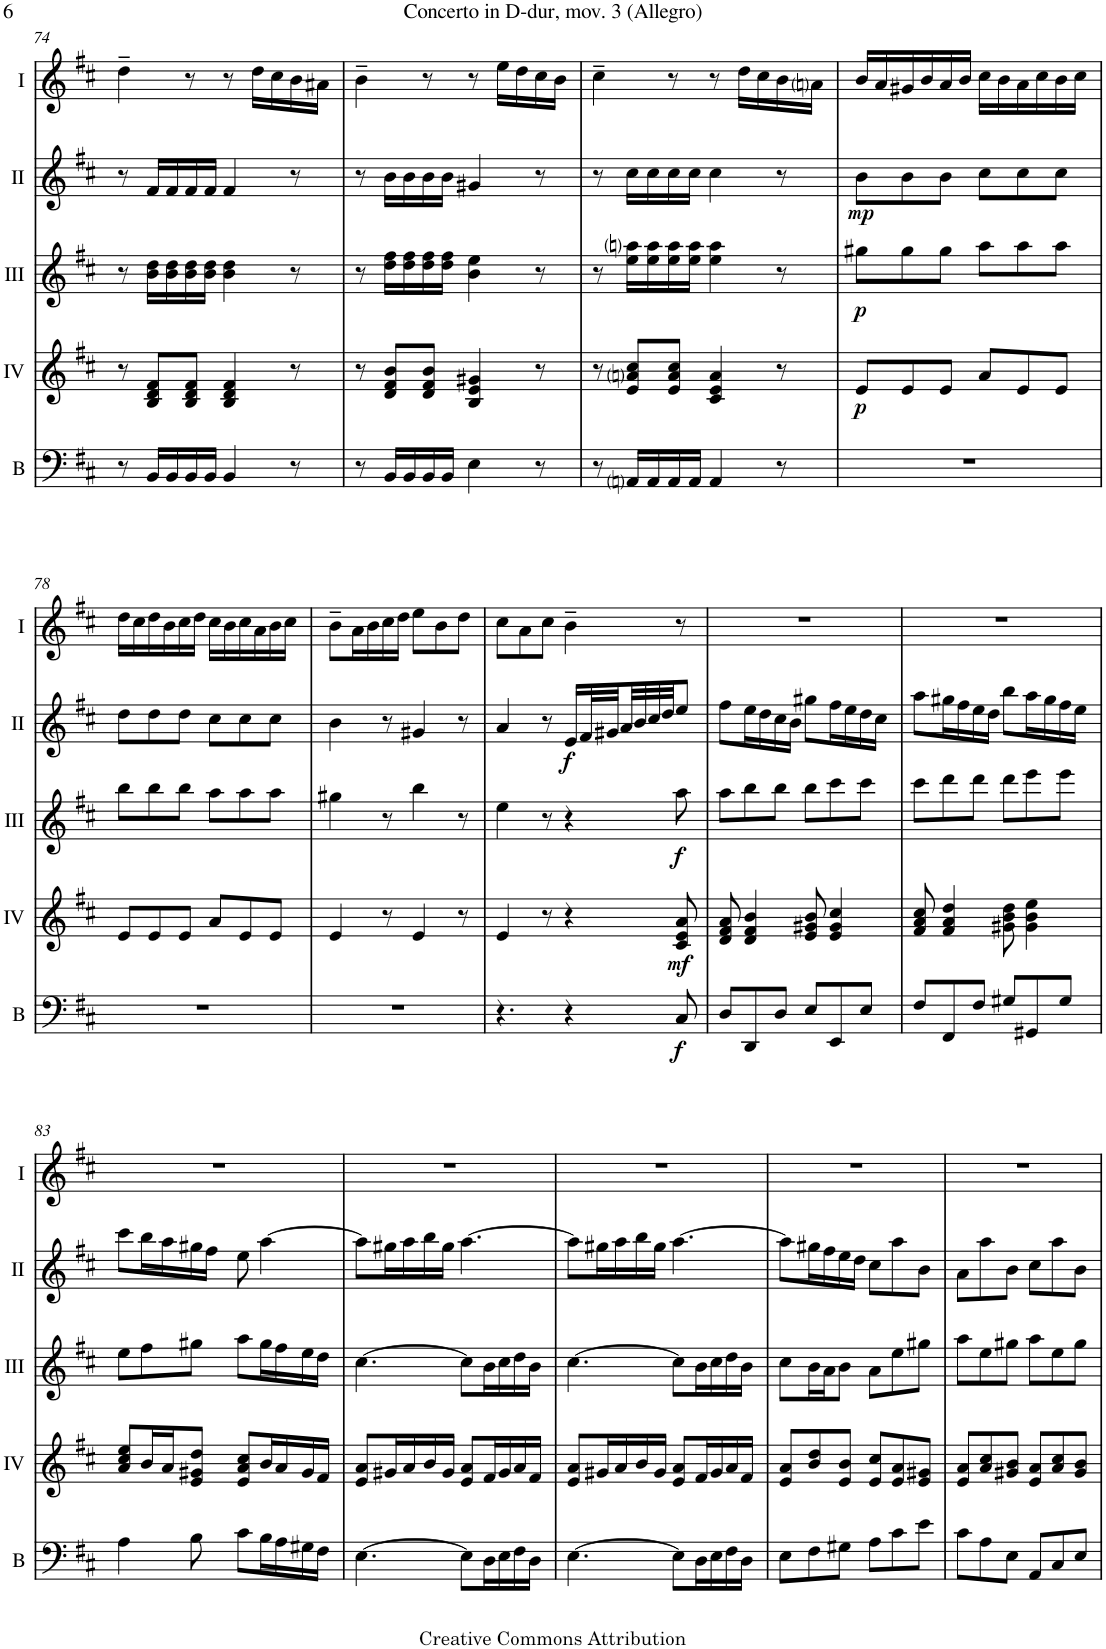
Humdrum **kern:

**kern	**dynam	**kern	**dynam	**kern	**dynam	**kern	**dynam	**kern
*part5	*part5	*part4	*part4	*part3	*part3	*part2	*part2	*part1
*staff5	*staff5	*staff4	*staff4	*staff3	*staff3	*staff2	*staff2	*staff1
*I"Bass	*	*I"Acc. 4	*	*I"Acc. 3	*	*I"Acc. 2	*	*I"Acc. 1
*I'B	*	*	*	*	*	*	*	*
!!LO:PB:g=z
*clefF4	*	*clefG2	*	*clefG2	*	*clefG2	*	*clefG2
*Trd7c12	*	*	*	*Trd7c12	*	*	*	*
*k[f#c#]	*	*k[f#c#]	*	*k[f#c#]	*	*k[f#c#]	*	*k[f#c#]
*M6/8	*	*M6/8	*	*M6/8	*	*M6/8	*	*M6/8
=74	=74	=74	=74	=74	=74	=74	=74	=74
8r	.	8r	.	8r	.	8r	.	4dd~\
16BB/LL	.	8B/ 8d/ 8f#/L	.	16b\ 16dd\LL	.	16f#/LL	.	.
16BB/	.	.	.	16b\ 16dd\	.	16f#/	.	.
16BB/	.	8B/ 8d/ 8f#/J	.	16b\ 16dd\	.	16f#/	.	8r
16BB/JJ	.	.	.	16b\ 16dd\JJ	.	16f#/JJ	.	.
4BB/	.	4B/ 4d/ 4f#/	.	4b\ 4dd\	.	4f#/	.	8r
.	.	.	.	.	.	.	.	16dd\LL
.	.	.	.	.	.	.	.	16cc#\
8r	.	8r	.	8r	.	8r	.	16b\
.	.	.	.	.	.	.	.	16a#X\JJ
=75	=75	=75	=75	=75	=75	=75	=75	=75
8r	.	8r	.	8r	.	8r	.	4b~\
16BB/LL	.	8d/ 8f#/ 8b/L	.	16dd\ 16ff#\LL	.	16b\LL	.	.
16BB/	.	.	.	16dd\ 16ff#\	.	16b\	.	.
16BB/	.	8d/ 8f#/ 8b/J	.	16dd\ 16ff#\	.	16b\	.	8r
16BB/JJ	.	.	.	16dd\ 16ff#\JJ	.	16b\JJ	.	.
4E\	.	4B/ 4e/ 4g#X/	.	4b\ 4ee\	.	4g#X/	.	8r
.	.	.	.	.	.	.	.	16ee\LL
.	.	.	.	.	.	.	.	16dd\
8r	.	8r	.	8r	.	8r	.	16cc#\
.	.	.	.	.	.	.	.	16b\JJ
=76	=76	=76	=76	=76	=76	=76	=76	=76
8r	.	8r	.	8r	.	8r	.	4cc#~\
16AAni/LL	.	8e/ 8ani/ 8cc#/L	.	16ee\ 16aani\LL	.	16cc#\LL	.	.
16AA/	.	.	.	16ee\ 16aa\	.	16cc#\	.	.
16AA/	.	8e/ 8a/ 8cc#/J	.	16ee\ 16aa\	.	16cc#\	.	8r
16AA/JJ	.	.	.	16ee\ 16aa\JJ	.	16cc#\JJ	.	.
4AA/	.	4c#/ 4e/ 4a/	.	4ee\ 4aa\	.	4cc#\	.	8r
.	.	.	.	.	.	.	.	16dd\LL
.	.	.	.	.	.	.	.	16cc#\
8r	.	8r	.	8r	.	8r	.	16b\
.	.	.	.	.	.	.	.	16ani\JJ
=77	=77	=77	=77	=77	=77	=77	=77	=77
!	!	!	!LO:DY:b	!	!LO:DY:b	!	!LO:DY:b	!
2.r	.	8e/L	p	8gg#X\L	p	8b\L	mp	16b/LL
.	.	.	.	.	.	.	.	16a/
.	.	8e/	.	8gg#\	.	8b\	.	16g#X/
.	.	.	.	.	.	.	.	16b/
.	.	8e/J	.	8gg#\J	.	8b\J	.	16a/
.	.	.	.	.	.	.	.	16b/JJ
.	.	8a/L	.	8aa\L	.	8cc#\L	.	16cc#\LL
.	.	.	.	.	.	.	.	16b\
.	.	8e/	.	8aa\	.	8cc#\	.	16a\
.	.	.	.	.	.	.	.	16cc#\
.	.	8e/J	.	8aa\J	.	8cc#\J	.	16b\
.	.	.	.	.	.	.	.	16cc#\JJ
!!LO:LB:g=z
=78	=78	=78	=78	=78	=78	=78	=78	=78
2.r	.	8e/L	.	8bb\L	.	8dd\L	.	16dd\LL
.	.	.	.	.	.	.	.	16cc#\
.	.	8e/	.	8bb\	.	8dd\	.	16dd\
.	.	.	.	.	.	.	.	16b\
.	.	8e/J	.	8bb\J	.	8dd\J	.	16cc#\
.	.	.	.	.	.	.	.	16dd\JJ
.	.	8a/L	.	8aa\L	.	8cc#\L	.	16cc#\LL
.	.	.	.	.	.	.	.	16b\
.	.	8e/	.	8aa\	.	8cc#\	.	16cc#\
.	.	.	.	.	.	.	.	16a\
.	.	8e/J	.	8aa\J	.	8cc#\J	.	16b\
.	.	.	.	.	.	.	.	16cc#\JJ
=79	=79	=79	=79	=79	=79	=79	=79	=79
2.r	.	4e/	.	4gg#X\	.	4b\	.	8b~\L
.	.	.	.	.	.	.	.	16a\L
.	.	.	.	.	.	.	.	16b\
.	.	8r	.	8r	.	8r	.	16cc#\
.	.	.	.	.	.	.	.	16dd\JJ
.	.	4e/	.	4bb\	.	4g#X/	.	8ee\L
.	.	.	.	.	.	.	.	8b\
.	.	8r	.	8r	.	8r	.	8dd\J
=80	=80	=80	=80	=80	=80	=80	=80	=80
4.r	.	4e/	.	4ee\	.	4a/	.	8cc#\L
.	.	.	.	.	.	.	.	8a\
.	.	8r	.	8r	.	8r	.	8cc#\J
!	!	!	!	!	!	!	!LO:DY:b	!
4r	.	4r	.	4r	.	16e/LL	f	4b~\
.	.	.	.	.	.	32f#/L	.	.
.	.	.	.	.	.	32g#X/	.	.
.	.	.	.	.	.	32a/	.	.
.	.	.	.	.	.	32b/	.	.
.	.	.	.	.	.	32cc#/	.	.
.	.	.	.	.	.	32dd/JJ	.	.
!	!LO:DY:b	!	!LO:DY:b	!	!LO:DY:b	!	!	!
8C#/	f	8c#/ 8e/ 8a/	mf	8aa\	f	8ee/J	.	8r
=81	=81	=81	=81	=81	=81	=81	=81	=81
8D/L	.	8d/ 8f#/ 8a/	.	8aa\L	.	8ff#\L	.	2.r
8DD/	.	4d/ 4f#/ 4b/	.	8bb\	.	16ee\L	.	.
.	.	.	.	.	.	16dd\	.	.
8D/J	.	.	.	8bb\J	.	16cc#\	.	.
.	.	.	.	.	.	16b\JJ	.	.
8E/L	.	8e/ 8g#X/ 8b/	.	8bb\L	.	8gg#X\L	.	.
8EE/	.	4e/ 4g#/ 4cc#/	.	8ccc#\	.	16ff#\L	.	.
.	.	.	.	.	.	16ee\	.	.
8E/J	.	.	.	8ccc#\J	.	16dd\	.	.
.	.	.	.	.	.	16cc#\JJ	.	.
=82	=82	=82	=82	=82	=82	=82	=82	=82
8F#/L	.	8f#/ 8a/ 8cc#/	.	8ccc#\L	.	8aa\L	.	2.r
8FF#/	.	4f#/ 4a/ 4dd/	.	8ddd\	.	16gg#X\L	.	.
.	.	.	.	.	.	16ff#\	.	.
8F#/J	.	.	.	8ddd\J	.	16ee\	.	.
.	.	.	.	.	.	16dd\JJ	.	.
8G#X/L	.	8g#X\ 8b\ 8dd\	.	8ddd\L	.	8bb\L	.	.
8GG#X/	.	4g#\ 4b\ 4ee\	.	8eee\	.	16aa\L	.	.
.	.	.	.	.	.	16gg#\	.	.
8G#/J	.	.	.	8eee\J	.	16ff#\	.	.
.	.	.	.	.	.	16ee\JJ	.	.
!!LO:LB:g=z
=83	=83	=83	=83	=83	=83	=83	=83	=83
4A\	.	8a/ 8cc#/ 8ee/L	.	8ee\L	.	8ccc#\L	.	2.r
.	.	16b/L	.	8ff#\	.	16bb\L	.	.
.	.	16a/J	.	.	.	16aa\	.	.
8B\	.	8e/ 8g#X/ 8dd/J	.	8gg#X\J	.	16gg#X\	.	.
.	.	.	.	.	.	16ff#\JJ	.	.
8c#\L	.	8e/ 8a/ 8cc#/L	.	8aa\L	.	8ee\	.	.
16B\L	.	16b/L	.	16gg#\L	.	[4aa\	.	.
16A\	.	16a/	.	16ff#\	.	.	.	.
16G#X\	.	16g#/	.	16ee\	.	.	.	.
16F#\JJ	.	16f#/JJ	.	16dd\JJ	.	.	.	.
=84	=84	=84	=84	=84	=84	=84	=84	=84
[4.E\	.	8e/ 8a/L	.	[4.cc#\	.	8aa\L]	.	2.r
.	.	16g#X/L	.	.	.	16gg#X\L	.	.
.	.	16a/	.	.	.	16aa\	.	.
.	.	16b/	.	.	.	16bb\	.	.
.	.	16g#/JJ	.	.	.	16gg#\JJ	.	.
8E\L]	.	8e/ 8a/L	.	8cc#\L]	.	[4.aa\	.	.
16D\L	.	16f#/L	.	16b\L	.	.	.	.
16E\	.	16g#/	.	16cc#\	.	.	.	.
16F#\	.	16a/	.	16dd\	.	.	.	.
16D\JJ	.	16f#/JJ	.	16b\JJ	.	.	.	.
=85	=85	=85	=85	=85	=85	=85	=85	=85
[4.E\	.	8e/ 8a/L	.	[4.cc#\	.	8aa\L]	.	2.r
.	.	16g#X/L	.	.	.	16gg#X\L	.	.
.	.	16a/	.	.	.	16aa\	.	.
.	.	16b/	.	.	.	16bb\	.	.
.	.	16g#/JJ	.	.	.	16gg#\JJ	.	.
8E\L]	.	8e/ 8a/L	.	8cc#\L]	.	[4.aa\	.	.
16D\L	.	16f#/L	.	16b\L	.	.	.	.
16E\	.	16g#/	.	16cc#\	.	.	.	.
16F#\	.	16a/	.	16dd\	.	.	.	.
16D\JJ	.	16f#/JJ	.	16b\JJ	.	.	.	.
=86	=86	=86	=86	=86	=86	=86	=86	=86
8E\L	.	8e/ 8a/L	.	8cc#\L	.	8aa\L]	.	2.r
8F#\	.	8b/ 8dd/	.	16b\L	.	16gg#X\L	.	.
.	.	.	.	16a\J	.	16ff#\	.	.
8G#X\J	.	8e/ 8b/J	.	8b\J	.	16ee\	.	.
.	.	.	.	.	.	16dd\JJ	.	.
8A\L	.	8e/ 8cc#/L	.	8a\L	.	8cc#\L	.	.
8c#\	.	8e/ 8a/	.	8ee\	.	8aa\	.	.
8e\J	.	8e/ 8g#X/J	.	8gg#X\J	.	8b\J	.	.
=87	=87	=87	=87	=87	=87	=87	=87	=87
8c#\L	.	8e/ 8a/L	.	8aa\L	.	8a\L	.	2.r
8A\	.	8a/ 8cc#/	.	8ee\	.	8aa\	.	.
8E\J	.	8g#X/ 8b/J	.	8gg#X\J	.	8b\J	.	.
8AA/L	.	8e/ 8a/L	.	8aa\L	.	8cc#\L	.	.
8C#/	.	8a/ 8cc#/	.	8ee\	.	8aa\	.	.
8E/J	.	8g#/ 8b/J	.	8gg#\J	.	8b\J	.	.
=	=	=	=	=	=	=	=	=
*-	*-	*-	*-	*-	*-	*-	*-	*-
